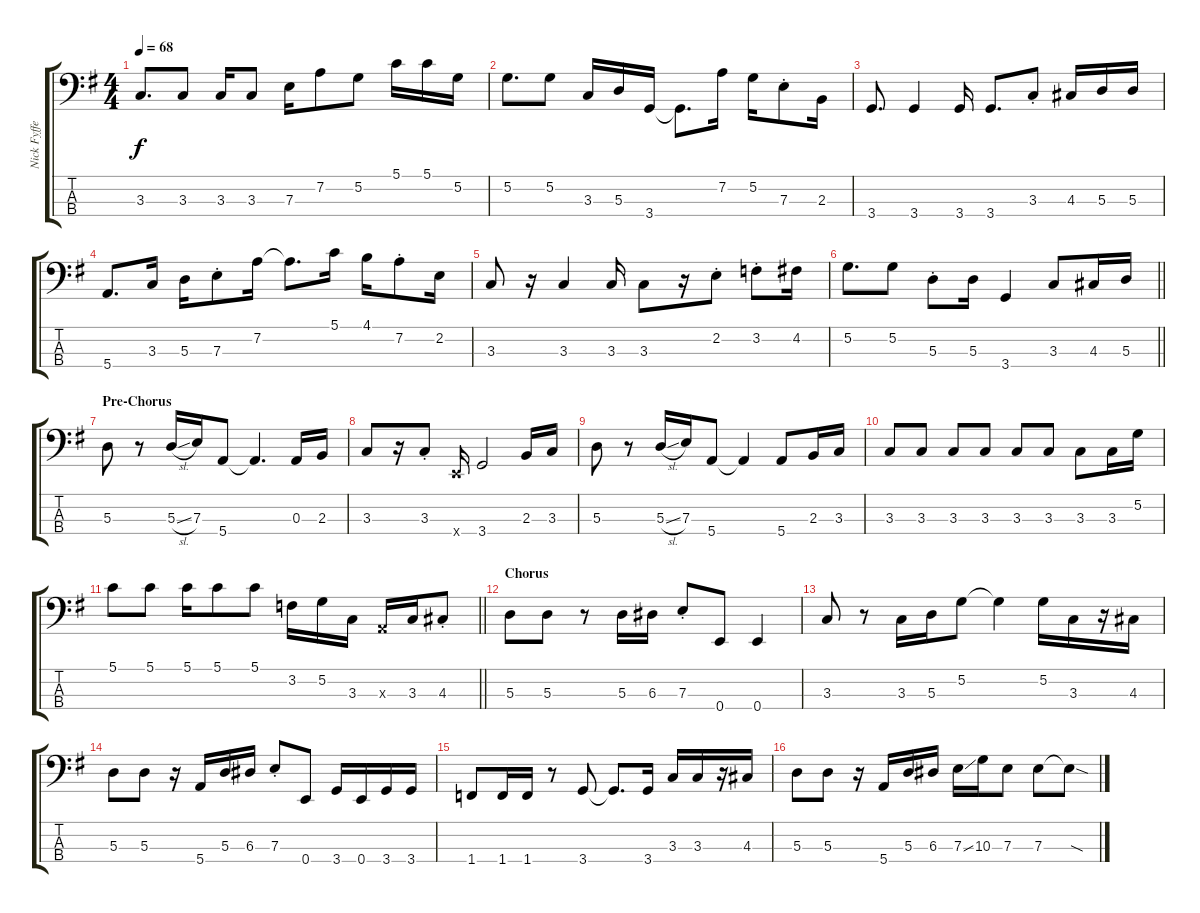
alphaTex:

\track ("Nick Fyffe" "Nick Fyffe") {instrument electricbassfinger}
\staff {score tabs}
\tuning (G2 D2 A1 E1) {hide}
\ts (4 4)
\tempo 68
\clef f4
\ks g
3.3.8{d dy f} 3.3.8 3.3.16 3.3.8 7.3.16 7.2.8 5.2.8 5.1.16 5.1.16 5.2.16 |
5.2.8{d} 5.2.8 3.3.16 5.3.16 3.4.16 3.4{t}.8{d} 7.2.16 5.2.16 7.3{st}.8 2.3.16 |
3.4.8{d} 3.4.4 3.4.16 3.4.8{d} 3.3{st}.8 4.3.16 5.3.16 5.3.16 |
5.4.8{d} 3.3.16 5.3.16 7.3{st}.8 7.2.16 7.2{t}.8{d} 5.1.16 4.1.16 7.2{st}.8 2.2.16 |
3.3.8 r.16 3.3.4 3.3.16 3.3.8 r.16 2.2{st}.8 3.2{st}.8 4.2.16 |
\barLineRight lightlight
5.2.8{d} 5.2.8 5.3{st}.8 5.3.16 3.4.4 3.3.8 4.3.16 5.3.16 |
\section ("" "Pre-Chorus")
5.3.8 r.8 5.3{sl}.16 7.3.16 5.4.8 5.4{t}.4{d} 0.3.16 2.3.16 |
3.3.8 r.16 3.3{st}.8 0.4{x}.16 3.4.2 2.3.16 3.3.16 |
5.3.8 r.8 5.3{sl}.16 7.3.16 5.4.8 5.4{t}.4 5.4.8 2.3.16 3.3.16 |
3.3.8 3.3.8 3.3.8 3.3.8 3.3.8 3.3.8 3.3.8 3.3.16 5.2.16 |
\barLineRight lightlight
5.1.8 5.1.8 5.1.16 5.1.8 5.1.8 3.2.16 5.2.16 3.3.16 0.3{x}.16 3.3.16 4.3{st}.8 |
\section ("" "Chorus")
5.3.8 5.3.8 r.8 5.3.16 6.3.16 7.3{st}.8 0.4.8 0.4.4 |
3.3.8 r.8 3.3.16 5.3.16 5.2.8 5.2{t}.4 5.2.16 3.3.16 r.16 4.3.16 |
5.3.8 5.3.8 r.16 5.4.16 5.3.16 6.3.16 7.3{st}.8 0.4.8 3.4.16 0.4.16 3.4.16 3.4.16 |
1.4.8 1.4.16 1.4.16 r.8 3.4.8 3.4{t}.8{d} 3.4.16 3.3.16 3.3.16 r.16 4.3.16 |
5.3.8 5.3.8 r.16 5.4.16 5.3.16 6.3.16 7.3{ss}.16 10.3.16 7.3.8 7.3.8 7.3{sod t}.8
